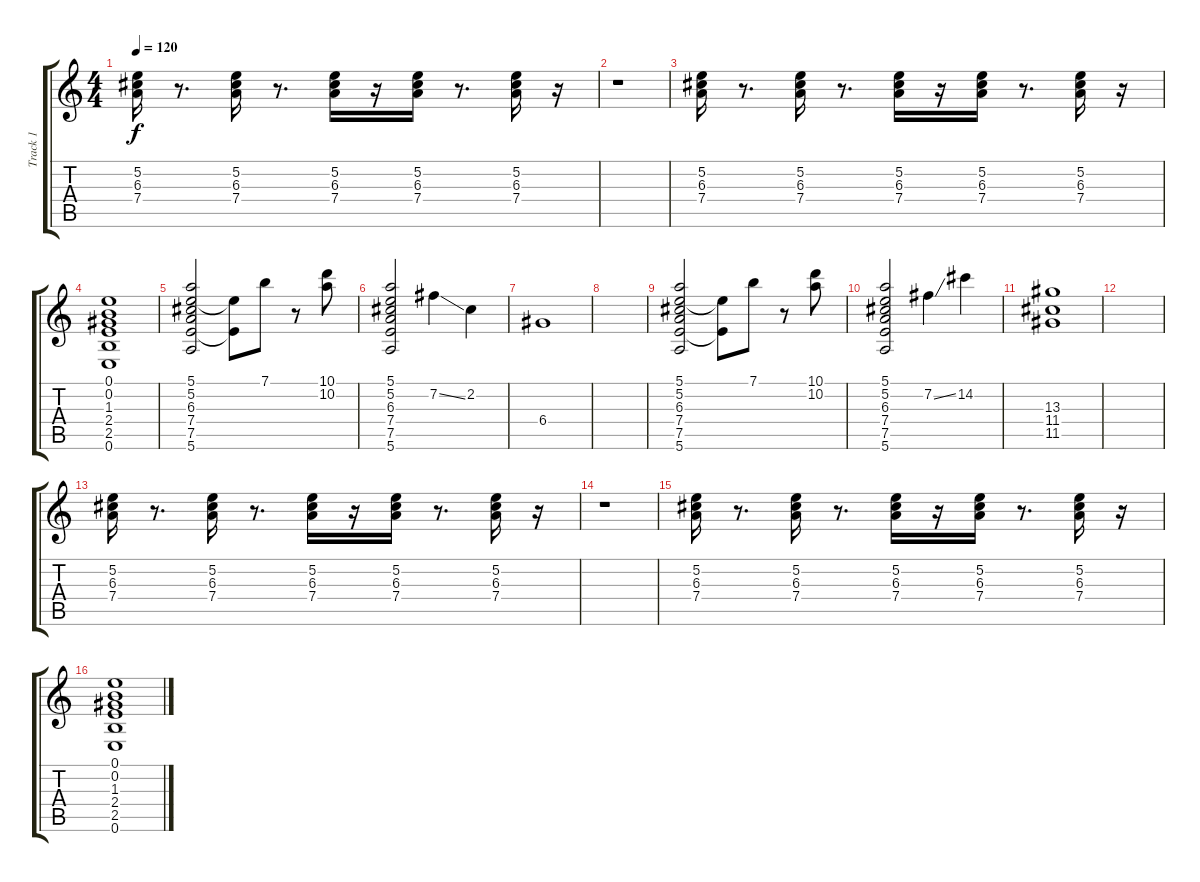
\track ("Track 1" "Track 1") {instrument electricguitarclean}
\staff {score tabs}
\tuning (E4 B3 G3 D3 A2 E2) {hide}
\ts (4 4)
\tempo 120
\clef g2
\ks c
(5.2 6.3 7.4).16{dy f instrument electricguitarclean} r.8{d} (5.2 6.3 7.4).16 r.8{d} (5.2 6.3 7.4).16 r.16 (5.2 6.3 7.4).16 r.8{d} (5.2 6.3 7.4).16 r.16 |
r.1 |
(5.2 6.3 7.4).16 r.8{d} (5.2 6.3 7.4).16 r.8{d} (5.2 6.3 7.4).16 r.16 (5.2 6.3 7.4).16 r.8{d} (5.2 6.3 7.4).16 r.16 |
(0.1 0.2 1.3 2.4 2.5 0.6).1 |
(5.1 5.2 6.3 7.4 7.5 5.6).2 (5.2{t} 7.5{t}).8 7.1.8 r.8 (10.1 10.2).8 |
(5.1 5.2 6.3 7.4 7.5 5.6).2 7.2{ss}.4 2.2.4 |
6.4.1 |
|
(5.1 5.2 6.3 7.4 7.5 5.6).2 (5.2{t} 7.5{t}).8 7.1.8 r.8 (10.1 10.2).8 |
(5.1 5.2 6.3 7.4 7.5 5.6).2 7.2{ss}.4 14.2.4 |
(13.3 11.4 11.5).1 |
|
(5.2 6.3 7.4).16 r.8{d} (5.2 6.3 7.4).16 r.8{d} (5.2 6.3 7.4).16 r.16 (5.2 6.3 7.4).16 r.8{d} (5.2 6.3 7.4).16 r.16 |
r.1 |
(5.2 6.3 7.4).16 r.8{d} (5.2 6.3 7.4).16 r.8{d} (5.2 6.3 7.4).16 r.16 (5.2 6.3 7.4).16 r.8{d} (5.2 6.3 7.4).16 r.16 |
(0.1 0.2 1.3 2.4 2.5 0.6).1
